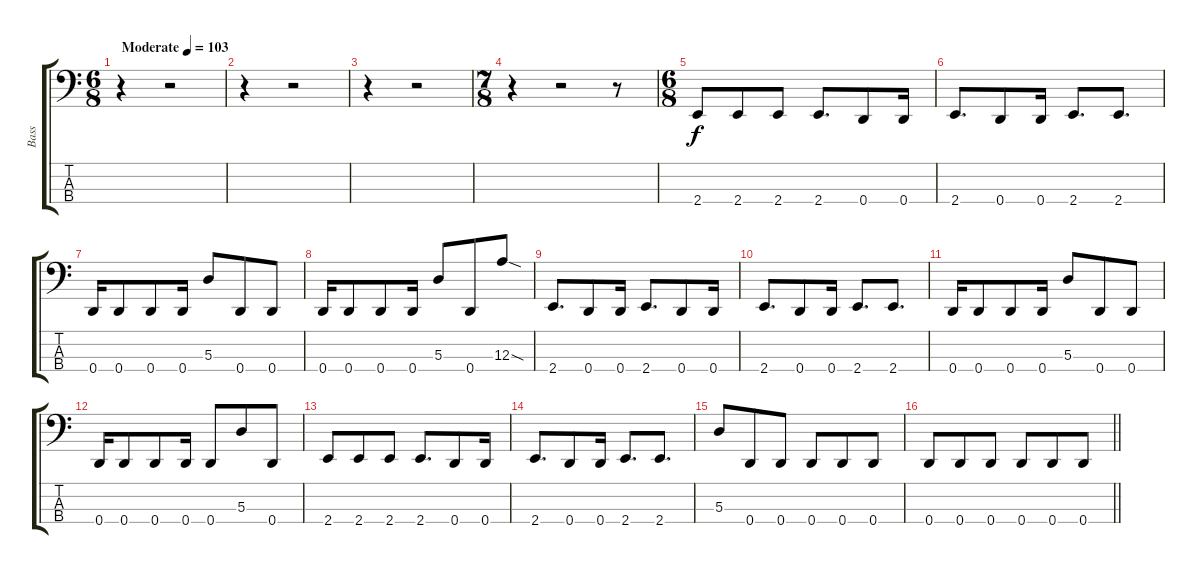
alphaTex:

\track ("Bass" "Bass") {instrument electricbassfinger}
\staff {score tabs}
\tuning (G2 D2 A1 D1) {hide}
\ts (6 8)
\tempo (103 "Moderate")
\clef f4
\ks c
r.4{dy f instrument electricbassfinger} r.2 |
r.4 r.2 |
r.4 r.2 |
\ts (7 8)
r.4 r.2 r.8 |
\ts (6 8)
2.4.8 2.4.8 2.4.8 2.4.8{d} 0.4.8 0.4.16 |
2.4.8{d} 0.4.8 0.4.16 2.4.8{d} 2.4.8{d} |
0.4.16 0.4.8 0.4.8 0.4.16 5.3.8 0.4.8 0.4.8 |
0.4.16 0.4.8 0.4.8 0.4.16 5.3.8 0.4.8 12.3{sod}.8 |
2.4.8{d} 0.4.8 0.4.16 2.4.8{d} 0.4.8 0.4.16 |
2.4.8{d} 0.4.8 0.4.16 2.4.8{d} 2.4.8{d} |
0.4.16 0.4.8 0.4.8 0.4.16 5.3.8 0.4.8 0.4.8 |
0.4.16 0.4.8 0.4.8 0.4.16 0.4.8 5.3.8 0.4.8 |
2.4.8 2.4.8 2.4.8 2.4.8{d} 0.4.8 0.4.16 |
2.4.8{d} 0.4.8 0.4.16 2.4.8{d} 2.4.8{d} |
5.3.8 0.4.8 0.4.8 0.4.8 0.4.8 0.4.8 |
\barLineRight lightlight
0.4.8 0.4.8 0.4.8 0.4.8 0.4.8 0.4.8
